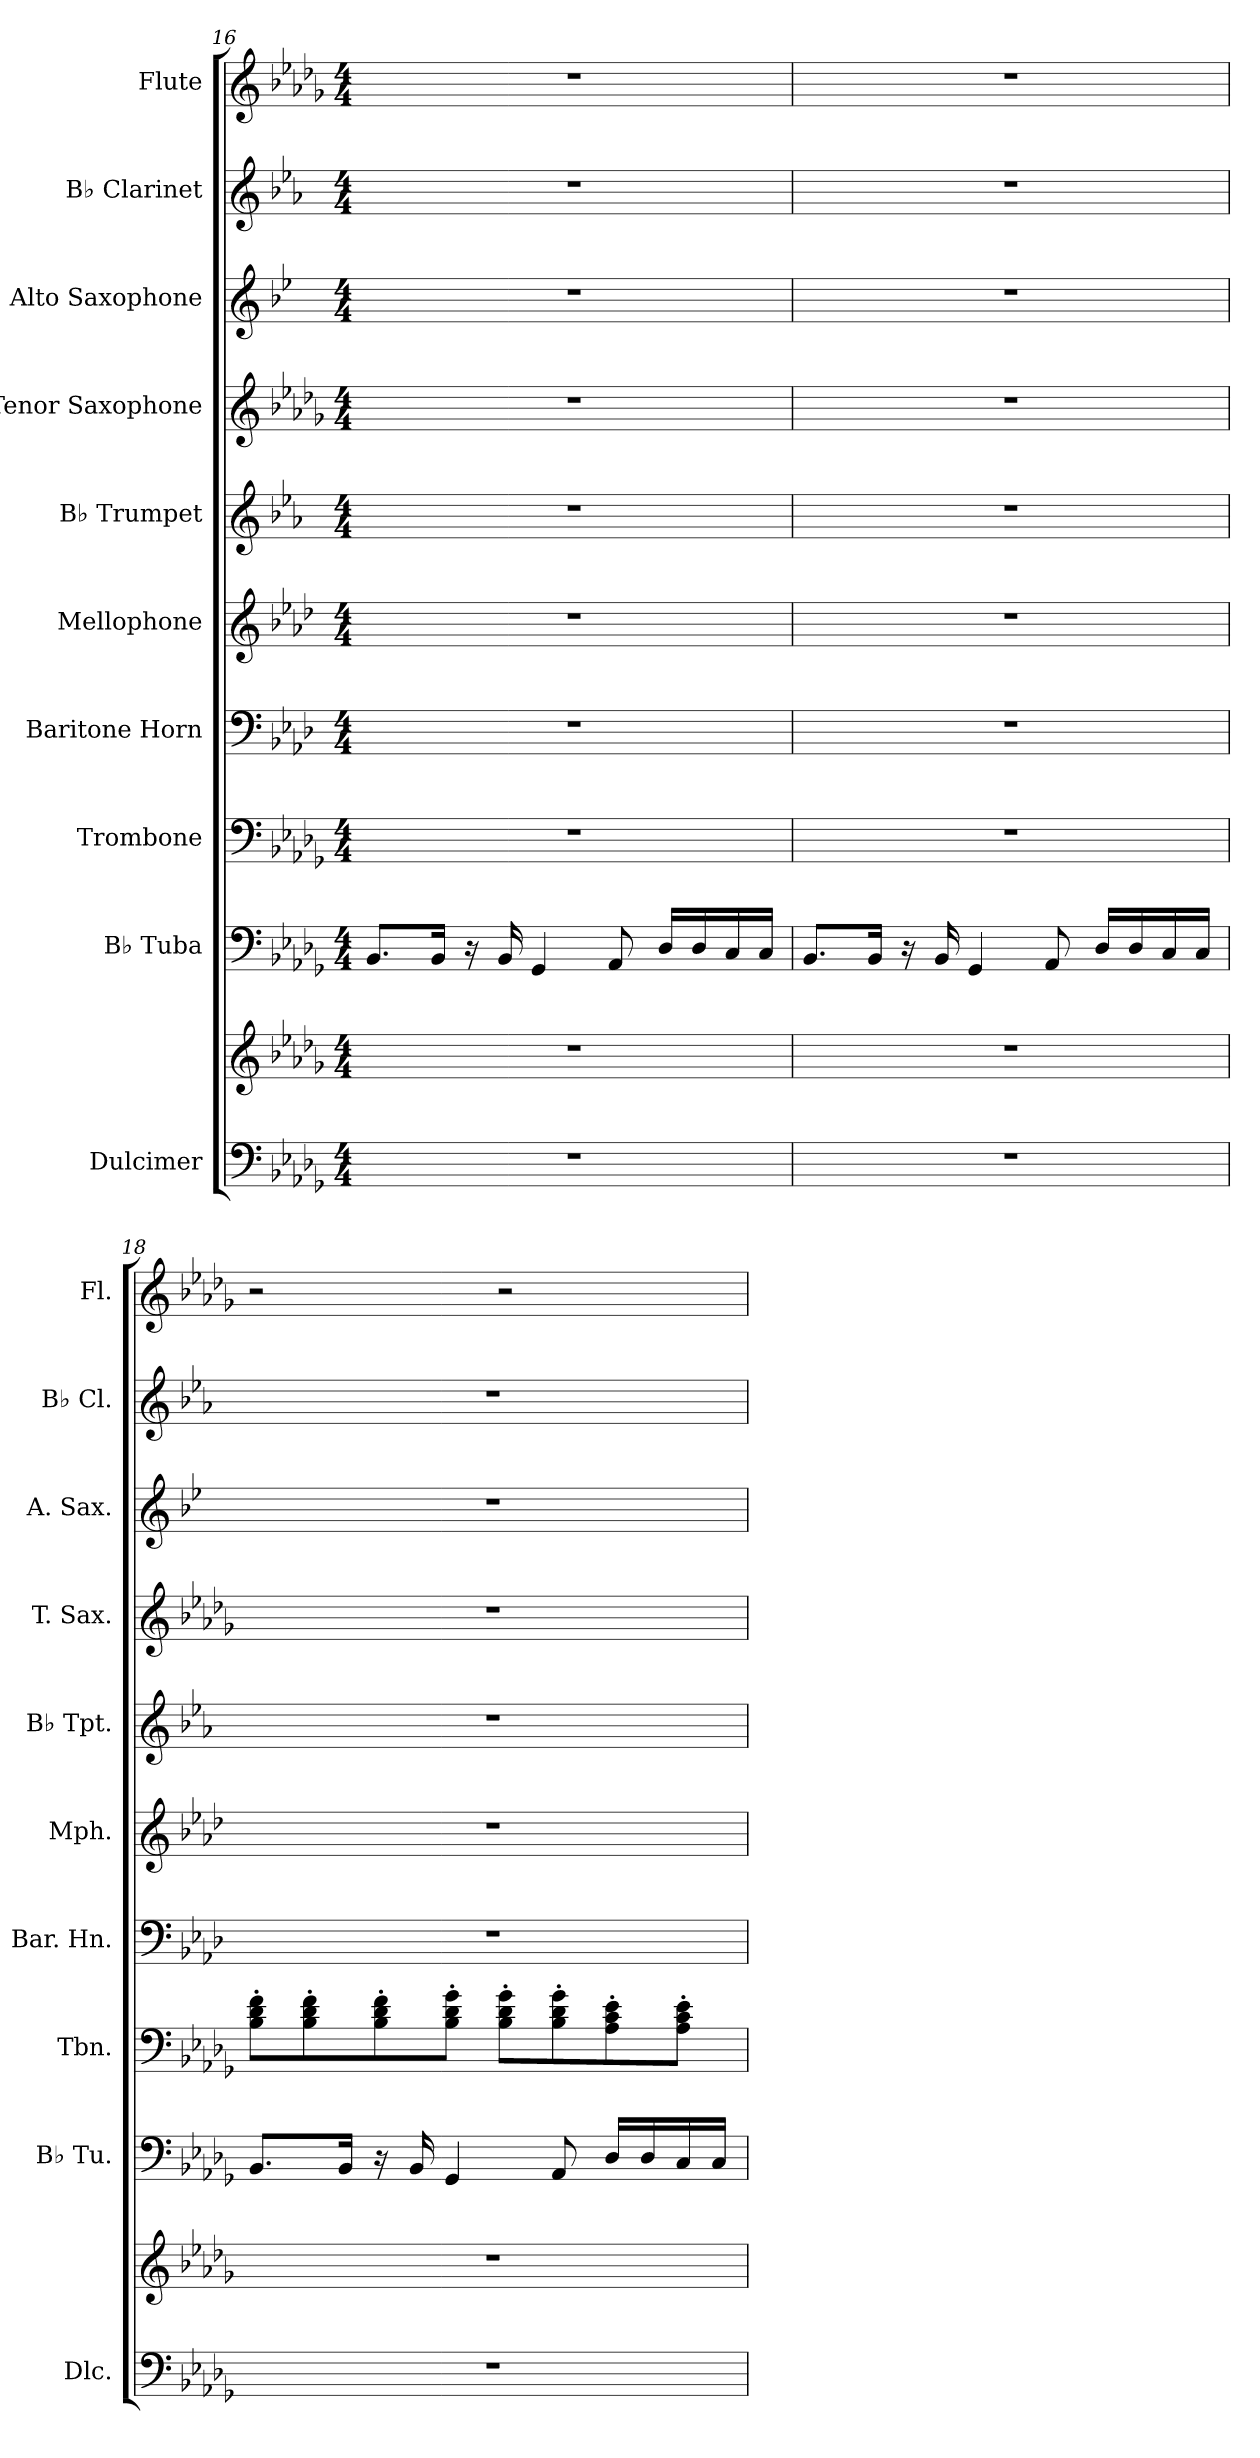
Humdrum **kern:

**kern	**kern	**kern	**kern	**kern	**kern	**kern	**kern	**kern	**kern	**kern
*part10	*part10	*part9	*part8	*part7	*part6	*part5	*part4	*part3	*part2	*part1
*staff11	*staff10	*staff9	*staff8	*staff7	*staff6	*staff5	*staff4	*staff3	*staff2	*staff1
*I"Dulcimer	*	*I"B♭ Tuba	*I"Trombone	*I"Baritone Horn	*I"Mellophone	*I"B♭ Trumpet	*I"Tenor Saxophone	*I"Alto Saxophone	*I"B♭ Clarinet	*I"Flute
*I'Dlc.	*	*I'B♭ Tu.	*I'Tbn.	*I'Bar. Hn.	*I'Mph.	*I'B♭ Tpt.	*I'T. Sax.	*I'A. Sax.	*I'B♭ Cl.	*I'Fl.
*clefF4	*clefG2	*clefF4	*clefF4	*clefF4	*clefG2	*clefG2	*clefG2	*clefG2	*clefG2	*clefG2
*	*	*	*	*ITrd4c7	*ITrd4c7	*ITrd1c2	*ITrd8c14	*ITrd5c9	*ITrd1c2	*
*k[b-e-a-d-g-]	*k[b-e-a-d-g-]	*k[b-e-a-d-g-]	*k[b-e-a-d-g-]	*k[b-e-a-d-g-]	*k[b-e-a-d-g-]	*k[b-e-a-d-g-]	*k[b-e-a-d-g-]	*k[b-e-a-d-g-]	*k[b-e-a-d-g-]	*k[b-e-a-d-g-]
*M4/4	*M4/4	*M4/4	*M4/4	*M4/4	*M4/4	*M4/4	*M4/4	*M4/4	*M4/4	*M4/4
=16	=16	=16	=16	=16	=16	=16	=16	=16	=16	=16
1r	1r	8.BB-/L	1r	1r	1r	1r	1r	1r	1r	1r
.	.	16BB-/Jk	.	.	.	.	.	.	.	.
.	.	16r	.	.	.	.	.	.	.	.
.	.	16BB-/	.	.	.	.	.	.	.	.
.	.	4GG-/	.	.	.	.	.	.	.	.
.	.	8AA-/	.	.	.	.	.	.	.	.
.	.	16D-/LL	.	.	.	.	.	.	.	.
.	.	16D-/	.	.	.	.	.	.	.	.
.	.	16C/	.	.	.	.	.	.	.	.
.	.	16C/JJ	.	.	.	.	.	.	.	.
=17	=17	=17	=17	=17	=17	=17	=17	=17	=17	=17
1r	1r	8.BB-/L	1r	1r	1r	1r	1r	1r	1r	1r
.	.	16BB-/Jk	.	.	.	.	.	.	.	.
.	.	16r	.	.	.	.	.	.	.	.
.	.	16BB-/	.	.	.	.	.	.	.	.
.	.	4GG-/	.	.	.	.	.	.	.	.
.	.	8AA-/	.	.	.	.	.	.	.	.
.	.	16D-/LL	.	.	.	.	.	.	.	.
.	.	16D-/	.	.	.	.	.	.	.	.
.	.	16C/	.	.	.	.	.	.	.	.
.	.	16C/JJ	.	.	.	.	.	.	.	.
!!LO:PB:g=z
=18	=18	=18	=18	=18	=18	=18	=18	=18	=18	=18
1r	1r	8.BB-/L	8B-\' 8d-\' 8f\'L	1r	1r	1r	1r	1r	1r	2r
.	.	.	8B-\' 8d-\' 8f\'	.	.	.	.	.	.	.
.	.	16BB-/Jk	.	.	.	.	.	.	.	.
.	.	16r	8B-\' 8d-\' 8f\'	.	.	.	.	.	.	.
.	.	16BB-/	.	.	.	.	.	.	.	.
.	.	4GG-/	8B-\' 8d-\' 8g-\'J	.	.	.	.	.	.	.
.	.	.	8B-\' 8d-\' 8g-\'L	.	.	.	.	.	.	2r
.	.	8AA-/	8B-\' 8d-\' 8g-\'	.	.	.	.	.	.	.
.	.	16D-/LL	8A-\' 8c\' 8e-\'	.	.	.	.	.	.	.
.	.	16D-/	.	.	.	.	.	.	.	.
.	.	16C/	8A-\' 8c\' 8e-\'J	.	.	.	.	.	.	.
.	.	16C/JJ	.	.	.	.	.	.	.	.
=	=	=	=	=	=	=	=	=	=	=
*-	*-	*-	*-	*-	*-	*-	*-	*-	*-	*-
